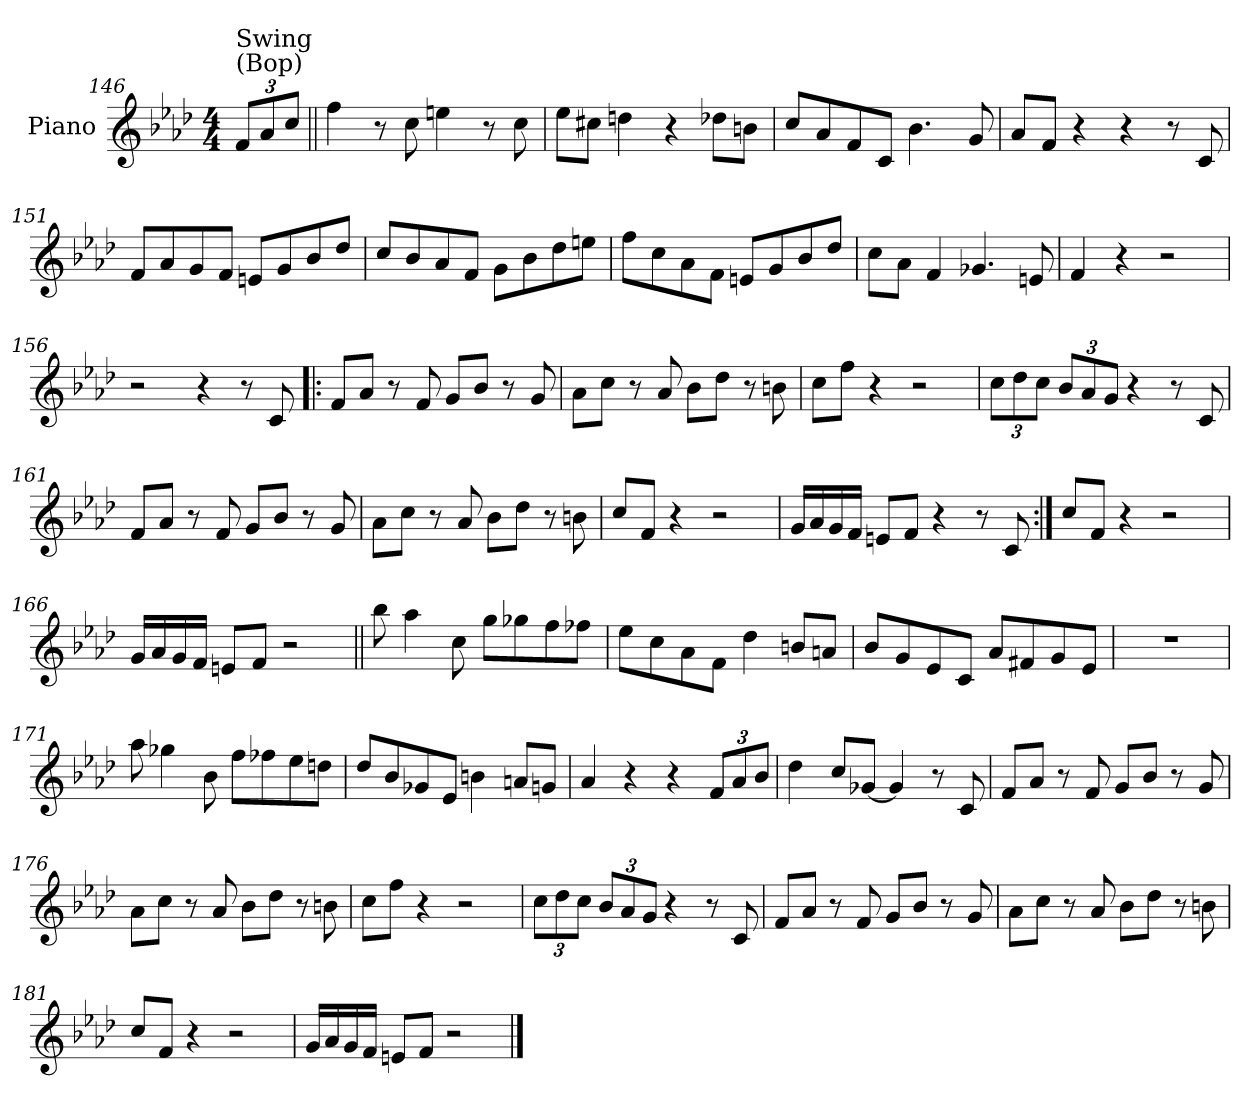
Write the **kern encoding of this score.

**kern
*part1
*staff1
*I"Piano
*I'Pno.
!!LO:PB:g=z
*clefG2
*k[b-e-a-d-]
*M4/4
*MM210
*Xbrackettup
=146
!LO:TX:a:t=(Bop)
!LO:TX:t=Swing
12f/L
12a-/
12cc/J
=147||
4ff\
8r
8cc\
4een\
8r
8cc\
=148
8ee-\L
8cc#X\J
4ddn\
4r
8dd-X\L
8bn\J
=149
8cc/L
8a-/
8f/
8c/J
4.b-\
8g/
=150
8a-/L
8f/J
4r
4r
8r
8c/
!!LO:LB:g=z
=151
8f/L
8a-/
8g/
8f/J
8en/L
8g/
8b-/
8dd-/J
=152
8cc/L
8b-/
8a-/
8f/J
8g\L
8b-\
8dd-\
8een\J
=153
8ff\L
8cc\
8a-\
8f\J
8en/L
8g/
8b-/
8dd-/J
!!LO:LB:g=z
=154
8cc\L
8a-\J
4f/
4.g-X/
8en/
=155
4f/
4r
2r
=156
2r
4r
8r
8c/
=157!|:
8f/L
8a-/J
8r
8f/
8g/L
8b-/J
8r
8g/
=158
8a-\L
8cc\J
8r
8a-/
8b-\L
8dd-\J
8r
8bn\
!!LO:LB:g=z
=159
8cc\L
8ff\J
4r
2r
=160
12cc\L
12dd-\
12cc\J
12b-/L
12a-/
12g/J
4r
8r
8c/
=161
8f/L
8a-/J
8r
8f/
8g/L
8b-/J
8r
8g/
=162
8a-\L
8cc\J
8r
8a-/
8b-\L
8dd-\J
8r
8bn\
!!LO:LB:g=z
=163
8cc/L
8f/J
4r
2r
=164
16g/LL
16a-/
16g/
16f/JJ
8en/L
8f/J
4r
8r
8c/
=165:|!
8cc/L
8f/J
4r
2r
=166
16g/LL
16a-/
16g/
16f/JJ
8en/L
8f/J
2r
!!LO:LB:g=z
=167||
8bb-\
4aa-\
8cc\
8gg\L
8gg-X\
8ff\
8ff-X\J
=168
8ee-\L
8cc\
8a-\
8f\J
4dd-\
8bn/L
8an/J
=169
8b-/L
8g/
8e-/
8c/J
8a-/L
8f#X/
8g/
8e-/J
=170
1r
!!LO:LB:g=z
=171
8aa-\
4gg-X\
8b-\
8ff\L
8ff-X\
8ee-\
8ddn\J
=172
8dd-/L
8b-/
8g-X/
8e-/J
4bn\
8an/L
8gn/J
=173
4a-/
4r
4r
12f/L
12a-/
12b-/J
=174
4dd-\
8cc/L
[8g-X/J
4g-/]
8r
8c/
!!LO:LB:g=z
=175
8f/L
8a-/J
8r
8f/
8g/L
8b-/J
8r
8g/
=176
8a-\L
8cc\J
8r
8a-/
8b-\L
8dd-\J
8r
8bn\
=177
8cc\L
8ff\J
4r
2r
=178
12cc\L
12dd-\
12cc\J
12b-/L
12a-/
12g/J
4r
8r
8c/
!!LO:LB:g=z
=179
8f/L
8a-/J
8r
8f/
8g/L
8b-/J
8r
8g/
=180
8a-\L
8cc\J
8r
8a-/
8b-\L
8dd-\J
8r
8bn\
=181
8cc/L
8f/J
4r
2r
=182
16g/LL
16a-/
16g/
16f/JJ
8en/L
8f/J
2r
==
*-
